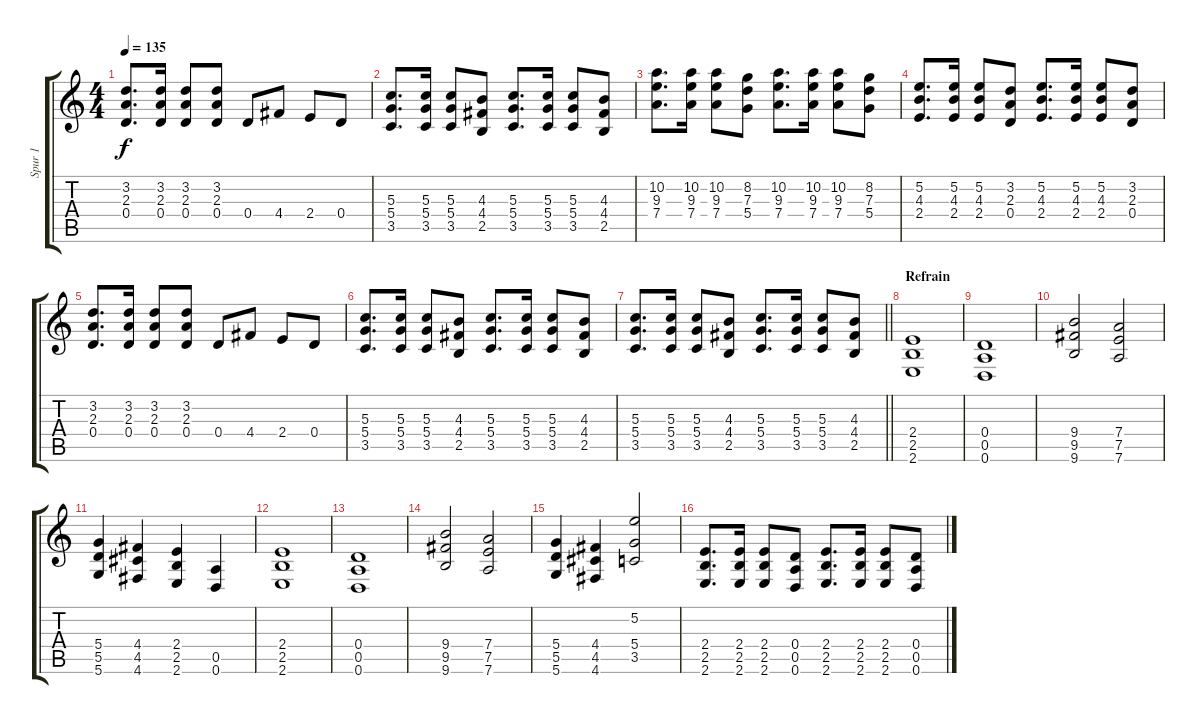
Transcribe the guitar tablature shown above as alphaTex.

\track ("Spur 1" "Spur 1") {instrument overdrivenguitar}
\staff {score tabs}
\tuning (E4 B3 G3 D3 A2 D2) {hide}
\ts (4 4)
\tempo 135
\clef g2
\ks c
(3.2 2.3 0.4).8{d dy f} (3.2 2.3 0.4).16 (3.2 2.3 0.4).8 (3.2 2.3 0.4).8 0.4.8 4.4.8 2.4.8 0.4.8 |
(5.3 5.4 3.5).8{d} (5.3 5.4 3.5).16 (5.3 5.4 3.5).8 (4.3 4.4 2.5).8 (5.3 5.4 3.5).8{d} (5.3 5.4 3.5).16 (5.3 5.4 3.5).8 (4.3 4.4 2.5).8 |
(10.2 9.3 7.4).8{d} (10.2 9.3 7.4).16 (10.2 9.3 7.4).8 (8.2 7.3 5.4).8 (10.2 9.3 7.4).8{d} (10.2 9.3 7.4).16 (10.2 9.3 7.4).8 (8.2 7.3 5.4).8 |
(5.2 4.3 2.4).8{d} (5.2 4.3 2.4).16 (5.2 4.3 2.4).8 (3.2 2.3 0.4).8 (5.2 4.3 2.4).8{d} (5.2 4.3 2.4).16 (5.2 4.3 2.4).8 (3.2 2.3 0.4).8 |
(3.2 2.3 0.4).8{d} (3.2 2.3 0.4).16 (3.2 2.3 0.4).8 (3.2 2.3 0.4).8 0.4.8 4.4.8 2.4.8 0.4.8 |
(5.3 5.4 3.5).8{d} (5.3 5.4 3.5).16 (5.3 5.4 3.5).8 (4.3 4.4 2.5).8 (5.3 5.4 3.5).8{d} (5.3 5.4 3.5).16 (5.3 5.4 3.5).8 (4.3 4.4 2.5).8 |
\barLineRight lightlight
(5.3 5.4 3.5).8{d} (5.3 5.4 3.5).16 (5.3 5.4 3.5).8 (4.3 4.4 2.5).8 (5.3 5.4 3.5).8{d} (5.3 5.4 3.5).16 (5.3 5.4 3.5).8 (4.3 4.4 2.5).8 |
\section ("" "Refrain")
(2.4 2.5 2.6).1 |
(0.4 0.5 0.6).1 |
(9.4 9.5 9.6).2 (7.4 7.5 7.6).2 |
(5.4 5.5 5.6).4 (4.4 4.5 4.6).4 (2.4 2.5 2.6).4 (0.5 0.6).4 |
(2.4 2.5 2.6).1 |
(0.4 0.5 0.6).1 |
(9.4 9.5 9.6).2 (7.4 7.5 7.6).2 |
(5.4 5.5 5.6).4 (4.4 4.5 4.6).4 (5.2 5.4 3.5).2 |
(2.4 2.5 2.6).8{d} (2.4 2.5 2.6).16 (2.4 2.5 2.6).8 (0.4 0.5 0.6).8 (2.4 2.5 2.6).8{d} (2.4 2.5 2.6).16 (2.4 2.5 2.6).8 (0.4 0.5 0.6).8
